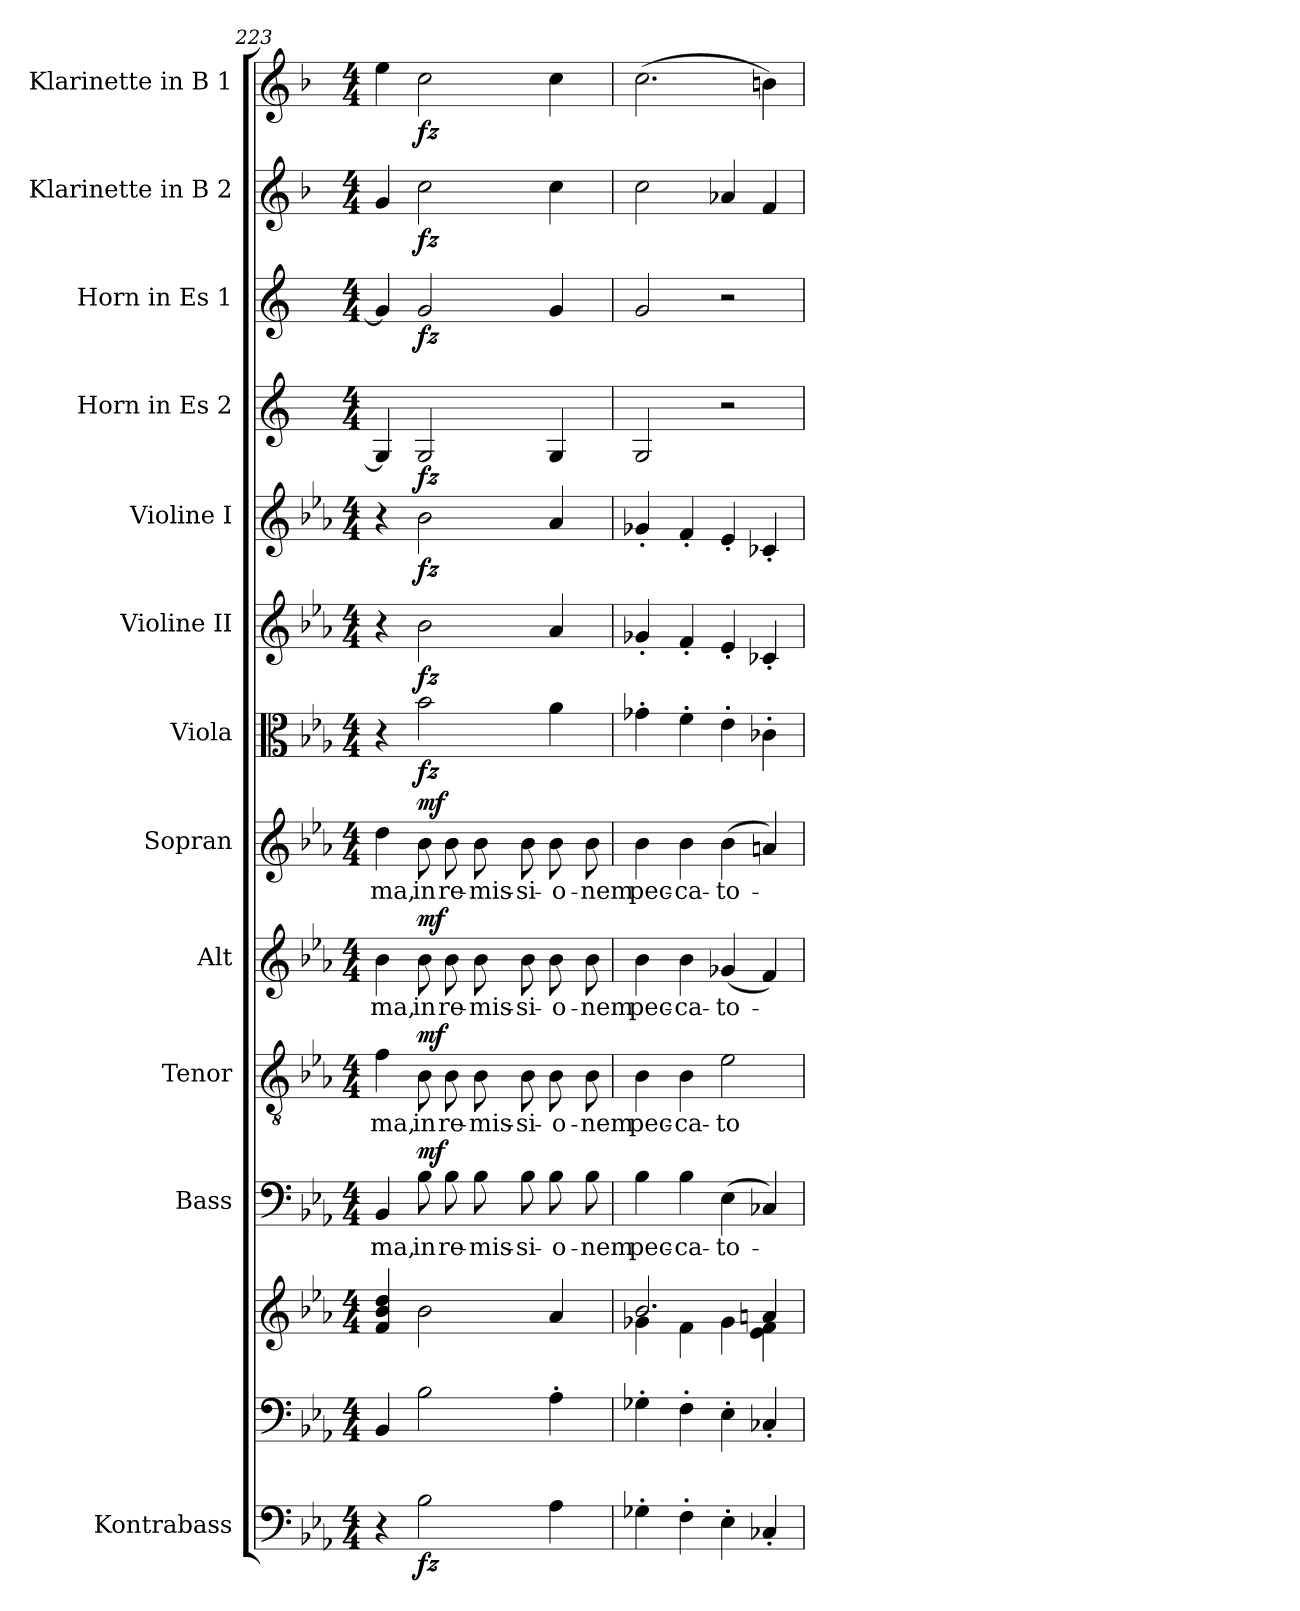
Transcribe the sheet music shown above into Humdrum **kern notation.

**kern	**dynam	**kern	**kern	**kern	**text	**dynam	**kern	**text	**dynam	**kern	**text	**dynam	**kern	**text	**dynam	**kern	**dynam	**kern	**dynam	**kern	**dynam	**kern	**dynam	**kern	**dynam	**kern	**dynam	**kern	**dynam
*part13	*part13	*part12	*part12	*part11	*part11	*part11	*part10	*part10	*part10	*part9	*part9	*part9	*part8	*part8	*part8	*part7	*part7	*part6	*part6	*part5	*part5	*part4	*part4	*part3	*part3	*part2	*part2	*part1	*part1
*staff14	*staff14	*staff13	*staff12	*staff11	*staff11	*staff11	*staff10	*staff10	*staff10	*staff9	*staff9	*staff9	*staff8	*staff8	*staff8	*staff7	*staff7	*staff6	*staff6	*staff5	*staff5	*staff4	*staff4	*staff3	*staff3	*staff2	*staff2	*staff1	*staff1
*I"Kontrabass	*	*	*	*I"Bass	*	*	*I"Tenor	*	*	*I"Alt	*	*	*I"Sopran	*	*	*I"Viola	*	*I"Violine II	*	*I"Violine I	*	*I"Horn in Es 2	*	*I"Horn in Es 1	*	*I"Klarinette in B 2	*	*I"Klarinette in B 1	*
*I'Kb.	*	*	*	*I'B	*	*	*I'T	*	*	*I'A	*	*	*I'S	*	*	*I'Vla.	*	*I'Vl. II	*	*I'Vl. I	*	*I'Hrn. 2	*	*I'Hrn. 1	*	*	*	*	*
*clefF4	*	*clefF4	*clefG2	*clefF4	*	*	*clefGv2	*	*	*clefG2	*	*	*clefG2	*	*	*clefC3	*	*clefG2	*	*clefG2	*	*clefG2	*	*clefG2	*	*clefG2	*	*clefG2	*
*ITrd7c12	*	*	*	*	*	*	*	*	*	*	*	*	*	*	*	*	*	*	*	*	*	*ITrd5c9	*	*ITrd5c9	*	*ITrd1c2	*	*ITrd1c2	*
*k[b-e-a-]	*	*k[b-e-a-]	*k[b-e-a-]	*k[b-e-a-]	*	*	*k[b-e-a-]	*	*	*k[b-e-a-]	*	*	*k[b-e-a-]	*	*	*k[b-e-a-]	*	*k[b-e-a-]	*	*k[b-e-a-]	*	*k[b-e-a-]	*	*k[b-e-a-]	*	*k[b-e-a-]	*	*k[b-e-a-]	*
*E-:	*	*E-:	*E-:	*E-:	*	*	*E-:	*	*	*E-:	*	*	*E-:	*	*	*E-:	*	*E-:	*	*E-:	*	*E-:	*	*E-:	*	*E-:	*	*E-:	*
*M4/4	*	*M4/4	*M4/4	*M4/4	*	*	*M4/4	*	*	*M4/4	*	*	*M4/4	*	*	*M4/4	*	*M4/4	*	*M4/4	*	*M4/4	*	*M4/4	*	*M4/4	*	*M4/4	*
=223	=223	=223	=223	=223	=223	=223	=223	=223	=223	=223	=223	=223	=223	=223	=223	=223	=223	=223	=223	=223	=223	=223	=223	=223	=223	=223	=223	=223	=223
!	!	!	!	!	!LO:LY:b	!	!	!LO:LY:b	!	!	!LO:LY:b	!	!	!LO:LY:b	!	!	!	!	!	!	!	!	!	!	!	!	!	!	!
4r	.	4BB-/	4f/ 4b-/ 4dd/	4BB-/	-ma,	.	4f\	-ma,	.	4b-\	-ma,	.	4dd\	-ma,	.	4r	.	4r	.	4r	.	4BB-/]	.	4B-/]	.	4f/	.	4dd\	.
!	!LO:DY:b	!	!	!	!LO:LY:b	!LO:DY:a	!	!LO:LY:b	!LO:DY:a	!	!LO:LY:b	!LO:DY:a	!	!LO:LY:b	!LO:DY:a	!	!LO:DY:b	!	!LO:DY:b	!	!LO:DY:b	!	!LO:DY:b	!	!LO:DY:b	!	!LO:DY:b	!	!LO:DY:b
2BB-\	fz	2B-\	2b-\	8B-\	in	mf	8B-\	in	mf	8b-\	in	mf	8b-\	in	mf	2b-\	fz	2b-\	fz	2b-\	fz	2BB-/	fz	2B-/	fz	2b-\	fz	2b-\	fz
!	!	!	!	!	!LO:LY:b	!	!	!LO:LY:b	!	!	!LO:LY:b	!	!	!LO:LY:b	!	!	!	!	!	!	!	!	!	!	!	!	!	!	!
.	.	.	.	8B-\	re-	.	8B-\	re-	.	8b-\	re-	.	8b-\	re-	.	.	.	.	.	.	.	.	.	.	.	.	.	.	.
!	!	!	!	!	!LO:LY:b	!	!	!LO:LY:b	!	!	!LO:LY:b	!	!	!LO:LY:b	!	!	!	!	!	!	!	!	!	!	!	!	!	!	!
.	.	.	.	8B-\	-mis-	.	8B-\	-mis-	.	8b-\	-mis-	.	8b-\	-mis-	.	.	.	.	.	.	.	.	.	.	.	.	.	.	.
!	!	!	!	!	!LO:LY:b	!	!	!LO:LY:b	!	!	!LO:LY:b	!	!	!LO:LY:b	!	!	!	!	!	!	!	!	!	!	!	!	!	!	!
.	.	.	.	8B-\	-si-	.	8B-\	-si-	.	8b-\	-si-	.	8b-\	-si-	.	.	.	.	.	.	.	.	.	.	.	.	.	.	.
!	!	!	!	!	!LO:LY:b	!	!	!LO:LY:b	!	!	!LO:LY:b	!	!	!LO:LY:b	!	!	!	!	!	!	!	!	!	!	!	!	!	!	!
4AA-\	.	4A-'>\	4a-/	8B-\	-o-	.	8B-\	-o-	.	8b-\	-o-	.	8b-\	-o-	.	4a-\	.	4a-/	.	4a-/	.	4BB-/	.	4B-/	.	4b-\	.	4b-\	.
!	!	!	!	!	!LO:LY:b	!	!	!LO:LY:b	!	!	!LO:LY:b	!	!	!LO:LY:b	!	!	!	!	!	!	!	!	!	!	!	!	!	!	!
.	.	.	.	8B-\	-nem	.	8B-\	-nem	.	8b-\	-nem	.	8b-\	-nem	.	.	.	.	.	.	.	.	.	.	.	.	.	.	.
=224	=224	=224	=224	=224	=224	=224	=224	=224	=224	=224	=224	=224	=224	=224	=224	=224	=224	=224	=224	=224	=224	=224	=224	=224	=224	=224	=224	=224	=224
*	*	*	*^	*	*	*	*	*	*	*	*	*	*	*	*	*	*	*	*	*	*	*	*	*	*	*	*	*	*
!	!	!	!	!	!	!LO:LY:b	!	!	!LO:LY:b	!	!	!LO:LY:b	!	!	!LO:LY:b	!	!	!	!	!	!	!	!	!	!	!	!	!	!	!
4GG-X'>\	.	4G-X'>\	2.b-/	4g-X\	4B-\	pec-	.	4B-\	pec-	.	4b-\	pec-	.	4b-\	pec-	.	4g-X'>\	.	4g-X'</	.	4g-X'</	.	2BB-/	.	2B-/	.	2b-\	.	(>2.b-\	.
!	!	!	!	!	!	!LO:LY:b	!	!	!LO:LY:b	!	!	!LO:LY:b	!	!	!LO:LY:b	!	!	!	!	!	!	!	!	!	!	!	!	!	!	!
4FF'>\	.	4F'>\	.	4f\	4B-\	-ca-	.	4B-\	-ca-	.	4b-\	-ca-	.	4b-\	-ca-	.	4f'>\	.	4f'</	.	4f'</	.	.	.	.	.	.	.	.	.
!	!	!	!	!	!	!LO:LY:b	!	!	!LO:LY:b	!	!	!LO:LY:b	!	!	!LO:LY:b	!	!	!	!	!	!	!	!	!	!	!	!	!	!	!
4EE-'>\	.	4E-'>\	.	4g-\	(>4E-\	-to-	.	2e-\	-to-	.	(<4g-X/	-to-	.	(>4b-\	-to-	.	4e-'>\	.	4e-'</	.	4e-'</	.	2r	.	2r	.	4g-X/	.	.	.
4CC-X'</	.	4C-X'</	4an/	4e-\ 4f\	4C-X/)	.	.	.	.	.	4f/)	.	.	4an/)	.	.	4c-X'>\	.	4c-X'</	.	4c-X'</	.	.	.	.	.	4e-/	.	4an\)	.
*	*	*	*v	*v	*	*	*	*	*	*	*	*	*	*	*	*	*	*	*	*	*	*	*	*	*	*	*	*	*	*
=	=	=	=	=	=	=	=	=	=	=	=	=	=	=	=	=	=	=	=	=	=	=	=	=	=	=	=	=	=
*-	*-	*-	*-	*-	*-	*-	*-	*-	*-	*-	*-	*-	*-	*-	*-	*-	*-	*-	*-	*-	*-	*-	*-	*-	*-	*-	*-	*-	*-
